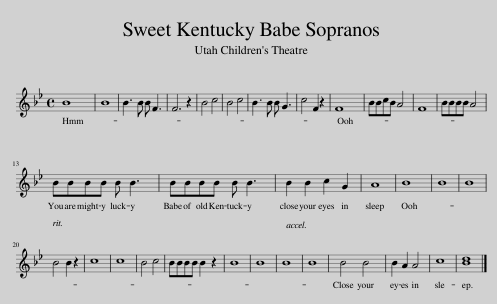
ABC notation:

X:1
L:1/8
M:4/4
I:linebreak $
K:Bb
V:1 treble
V:1
 B8 | B8 | B3 B B F3 | F6 z2 | B4 c4 | %5
 B4 c4 | B3 B B G3 | c4 F2 z2 | F8 | BBcB A4 | %10
 F8 | BBBB A4 |$ BBBB B B3 | BBBB B B3 | B2 B2 c2 G2 | %15
 A8 | B8 | B8 | B8 |$ B4 B2 z2 | %20
 c8 | c8 | B4 c4 | BBBB B2 z2 | B8 | %25
 B8 | B8 | B8 | B4 B4 | B2 A2 A4 | %30
 c8 | [Bd]8 |] %32
